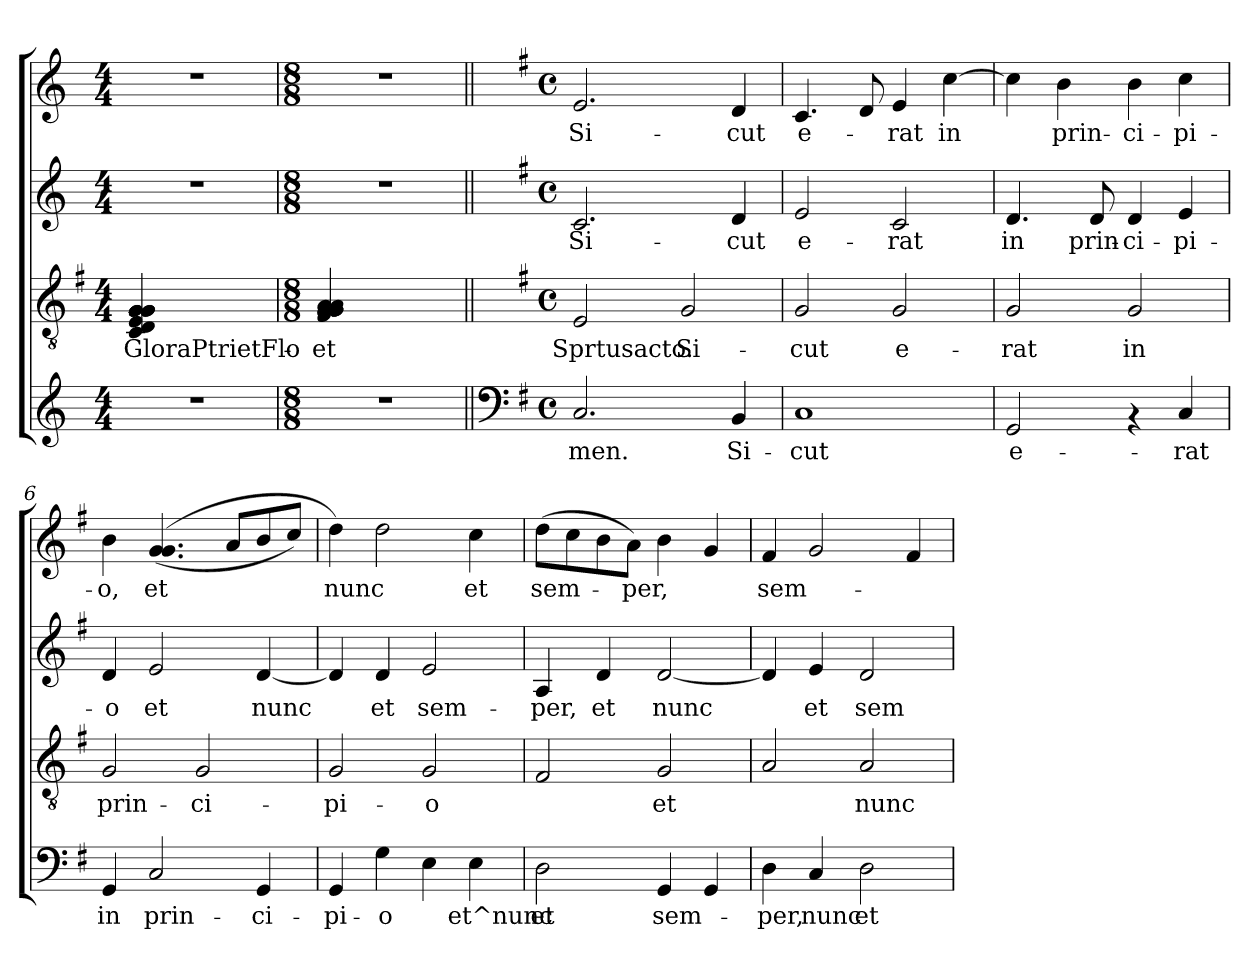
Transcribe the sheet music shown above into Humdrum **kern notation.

**kern	**text	**kern	**text	**kern	**text	**kern	**text
*part4	*part4	*part3	*part3	*part2	*part2	*part1	*part1
*staff4	*staff4	*staff3	*staff3	*staff2	*staff2	*staff1	*staff1
!!LO:PB:g=z
*clefG2	*	*clefGv2	*	*clefG2	*	*clefG2	*
*k[]	*	*k[f#]	*	*k[]	*	*k[]	*
*C:	*	*G:	*	*C:	*	*C:	*
*M4/4	*	*M4/4	*	*M4/4	*	*M4/4	*
=1	=1	=1	=1	=1	=1	=1	=1
!	!	!LO:N:n=1:head=solid	!	!	!	!	!
!	!	!LO:N:n=2:head=solid	!	!	!	!	!
!	!	!LO:N:n=3:head=solid	!	!	!	!	!
!	!	!LO:N:n=4:head=solid	!	!	!	!	!
!	!	!LO:N:n=5:head=solid	!	!	!	!	!
!	!	!LO:N:n=6:head=solid	!	!	!	!	!
!	!	!LO:N:n=7:head=solid	!	!	!	!	!
!	!	!LO:N:n=8:head=solid	!	!	!	!	!
!	!	!LO:N:n=9:head=solid	!	!	!	!	!
!	!	!LO:N:n=10:head=solid	!LO:LY:b	!	!	!	!
1r	.	4C/ 4D/ 4E/ 4G/ 4G/ 4G/ 4G/ 4G/ 4G/ 4G/	GloraPtrietFlo-	1r	.	1r	.
.	.	2.ryy	.	.	.	.	.
=2	=2	=2	=2	=2	=2	=2	=2
*M8/8	*	*M8/8	*	*M8/8	*	*M8/8	*
!	!	!LO:N:n=1:head=solid	!	!	!	!	!
!	!	!LO:N:n=2:head=solid	!	!	!	!	!
!	!	!LO:N:n=3:head=solid	!	!	!	!	!
!	!	!LO:N:n=4:head=solid	!	!	!	!	!
!	!	!LO:N:n=5:head=solid	!	!	!	!	!
!	!	!LO:N:n=6:head=solid	!	!	!	!	!
!	!	!LO:N:n=7:head=solid	!	!	!	!	!
!	!	!LO:N:n=8:head=solid	!LO:LY:b	!	!	!	!
1r	.	4F#/ 4G/ 4G/ 4G/ 4G/ 4G/ 4A/ 4A/	-et	1r	.	1r	.
.	.	2.ryy	.	.	.	.	.
!!LO:LB:g=z
=3||	=3||	=3||	=3||	=3||	=3||	=3||	=3||
*clefF4	*	*	*	*	*	*	*
*k[f#]	*	*	*	*k[f#]	*	*k[f#]	*
*G:	*	*	*	*G:	*	*G:	*
*M4/4	*	*M4/4	*	*M4/4	*	*M4/4	*
*met(c)	*	*met(c)	*	*met(c)	*	*met(c)	*
!	!LO:LY:b	!	!LO:LY:b	!	!LO:LY:b	!	!LO:LY:b
2.C/	men.	2E/	Sprtusacto.	2.c/	Si-	2.e/	Si-
!	!	!	!LO:LY:b	!	!	!	!
.	.	2G/	Si-	.	.	.	.
!	!LO:LY:b	!	!	!	!LO:LY:b	!	!LO:LY:b
4BB/	Si-	.	.	4d/	-cut	4d/	-cut
=4	=4	=4	=4	=4	=4	=4	=4
!	!LO:LY:b	!	!LO:LY:b	!	!LO:LY:b	!	!LO:LY:b
1C	-cut	2G/	-cut	2e/	e-	4.c/	e-
.	.	.	.	.	.	8d/	.
!	!	!	!LO:LY:b	!	!LO:LY:b	!	!LO:LY:b
.	.	2G/	e-	2c/	-rat	4e/	-rat
!	!	!	!	!	!	!	!LO:LY:b
.	.	.	.	.	.	[>4cc\	in
=5	=5	=5	=5	=5	=5	=5	=5
!	!LO:LY:b	!	!LO:LY:b	!	!LO:LY:b	!	!
2GG/	e-	2G/	-rat	4.d/	in	4cc\]	.
!	!	!	!	!	!	!	!LO:LY:b
.	.	.	.	.	.	4b\	prin-
!	!	!	!	!	!LO:LY:b	!	!
.	.	.	.	8d/	prin-	.	.
!	!	!	!LO:LY:b	!	!LO:LY:b	!	!LO:LY:b
4rAA	.	2G/	in	4d/	-ci-	4b\	-ci-
!	!LO:LY:b	!	!	!	!LO:LY:b	!	!LO:LY:b
4C/	-rat	.	.	4e/	-pi-	4cc\	-pi-
=6	=6	=6	=6	=6	=6	=6	=6
!	!LO:LY:b	!	!LO:LY:b	!	!LO:LY:b	!	!LO:LY:b
4GG/	in	2G/	prin-	4d/	-o	4b\	-o,
!	!LO:LY:b	!	!	!	!LO:LY:b	!	!LO:LY:b
2C/	prin-	.	.	2e/	et	(>(>4.g/ 4.g/	et
!	!	!	!LO:LY:b	!	!	!	!
.	.	2G/	-ci-	.	.	.	.
.	.	.	.	.	.	8a/L	.
!	!LO:LY:b	!	!	!	!LO:LY:b	!	!
4GG/	-ci-	.	.	[>4d/	nunc	8b/	.
.	.	.	.	.	.	8cc/J)	.
=7	=7	=7	=7	=7	=7	=7	=7
!	!LO:LY:b	!	!LO:LY:b	!	!	!	!LO:LY:b
4GG/	-pi-	2G/	-pi-	4d/]	.	4dd\)	nunc
!	!LO:LY:b	!	!	!	!LO:LY:b	!	!
4G\	-o	.	.	4d/	et	2dd\	.
!	!	!	!LO:LY:b	!	!LO:LY:b	!	!
4E\	.	2G/	-o	2e/	sem-	.	.
!	!LO:LY:b	!	!	!	!	!	!LO:LY:b
4E\	et^nunc	.	.	.	.	4cc\	et
=8	=8	=8	=8	=8	=8	=8	=8
!	!LO:LY:b	!	!	!	!LO:LY:b	!	!LO:LY:b
2D\	et	2F#/	.	4A/	-per,	(>8dd\L	sem-
.	.	.	.	.	.	8cc\	.
!	!	!	!	!	!LO:LY:b	!	!
.	.	.	.	4d/	et	8b\	.
!	!	!	!	!	!	!	!LO:LY:b
.	.	.	.	.	.	8a\J)	-per,
!	!LO:LY:b	!	!LO:LY:b	!	!LO:LY:b	!	!
4GG/	sem-	2G/	et	[<2d/	nunc	4b\	.
4GG/	.	.	.	.	.	4g/	.
!!LO:LB:g=z
=9	=9	=9	=9	=9	=9	=9	=9
!	!LO:LY:b	!	!	!	!	!	!LO:LY:b
4D\	-per,	2A/	.	4d/]	.	4f#/	sem-
!	!LO:LY:b	!	!	!	!LO:LY:b	!	!
4C/	nunc	.	.	4e/	et	2g/	.
!	!LO:LY:b	!	!LO:LY:b	!	!LO:LY:b	!	!
2D\	et	2A/	nunc	2d/	sem-	.	.
.	.	.	.	.	.	4f#/	.
=	=	=	=	=	=	=	=
*-	*-	*-	*-	*-	*-	*-	*-
